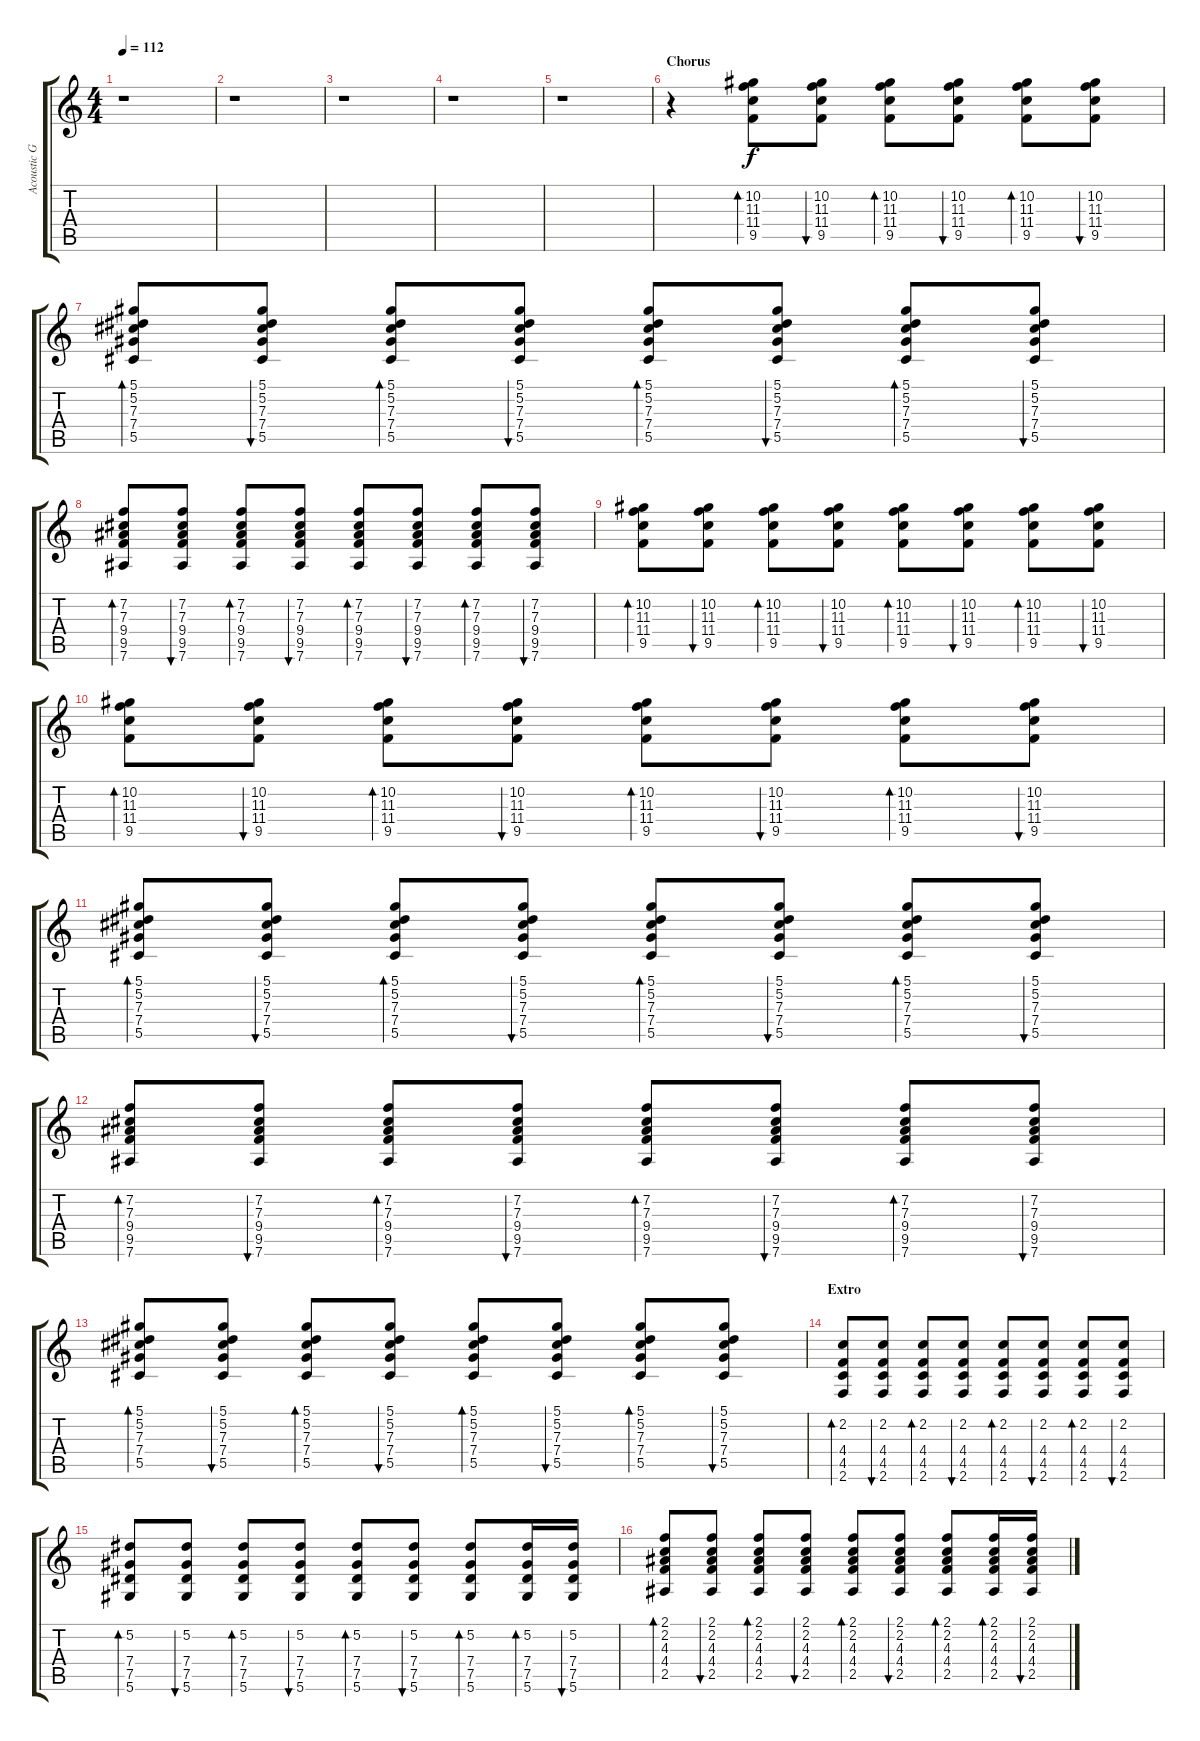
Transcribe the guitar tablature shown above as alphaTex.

\track ("Acoustic Guitar" "Acoustic G") {instrument acousticguitarsteel}
\staff {score tabs}
\tuning (Eb4 Bb3 Gb3 Db3 Ab2 Eb2) {hide}
\ts (4 4)
\tempo 112
\clef g2
\ks c
r.1{dy f} |
r.1 |
r.1 |
r.1 |
r.1 |
\section ("" "Chorus")
r.4 (10.2 11.3 11.4 9.5).8{bd 30} (10.2 11.3 11.4 9.5).8{bu 30} (10.2 11.3 11.4 9.5).8{bd 30} (10.2 11.3 11.4 9.5).8{bu 30} (10.2 11.3 11.4 9.5).8{bd 30} (10.2 11.3 11.4 9.5).8{bu 30} |
(5.1 5.2 7.3 7.4 5.5).8{bd 30} (5.1 5.2 7.3 7.4 5.5).8{bu 30} (5.1 5.2 7.3 7.4 5.5).8{bd 30} (5.1 5.2 7.3 7.4 5.5).8{bu 30} (5.1 5.2 7.3 7.4 5.5).8{bd 30} (5.1 5.2 7.3 7.4 5.5).8{bu 30} (5.1 5.2 7.3 7.4 5.5).8{bd 30} (5.1 5.2 7.3 7.4 5.5).8{bu 30} |
(7.2 7.3 9.4 9.5 7.6).8{bd 30} (7.2 7.3 9.4 9.5 7.6).8{bu 30} (7.2 7.3 9.4 9.5 7.6).8{bd 30} (7.2 7.3 9.4 9.5 7.6).8{bu 30} (7.2 7.3 9.4 9.5 7.6).8{bd 30} (7.2 7.3 9.4 9.5 7.6).8{bu 30} (7.2 7.3 9.4 9.5 7.6).8{bd 30} (7.2 7.3 9.4 9.5 7.6).8{bu 30} |
(10.2 11.3 11.4 9.5).8{bd 30} (10.2 11.3 11.4 9.5).8{bu 30} (10.2 11.3 11.4 9.5).8{bd 30} (10.2 11.3 11.4 9.5).8{bu 30} (10.2 11.3 11.4 9.5).8{bd 30} (10.2 11.3 11.4 9.5).8{bu 30} (10.2 11.3 11.4 9.5).8{bd 30} (10.2 11.3 11.4 9.5).8{bu 30} |
(10.2 11.3 11.4 9.5).8{bd 30} (10.2 11.3 11.4 9.5).8{bu 30} (10.2 11.3 11.4 9.5).8{bd 30} (10.2 11.3 11.4 9.5).8{bu 30} (10.2 11.3 11.4 9.5).8{bd 30} (10.2 11.3 11.4 9.5).8{bu 30} (10.2 11.3 11.4 9.5).8{bd 30} (10.2 11.3 11.4 9.5).8{bu 30} |
(5.1 5.2 7.3 7.4 5.5).8{bd 30} (5.1 5.2 7.3 7.4 5.5).8{bu 30} (5.1 5.2 7.3 7.4 5.5).8{bd 30} (5.1 5.2 7.3 7.4 5.5).8{bu 30} (5.1 5.2 7.3 7.4 5.5).8{bd 30} (5.1 5.2 7.3 7.4 5.5).8{bu 30} (5.1 5.2 7.3 7.4 5.5).8{bd 30} (5.1 5.2 7.3 7.4 5.5).8{bu 30} |
(7.2 7.3 9.4 9.5 7.6).8{bd 30} (7.2 7.3 9.4 9.5 7.6).8{bu 30} (7.2 7.3 9.4 9.5 7.6).8{bd 30} (7.2 7.3 9.4 9.5 7.6).8{bu 30} (7.2 7.3 9.4 9.5 7.6).8{bd 30} (7.2 7.3 9.4 9.5 7.6).8{bu 30} (7.2 7.3 9.4 9.5 7.6).8{bd 30} (7.2 7.3 9.4 9.5 7.6).8{bu 30} |
(5.1 5.2 7.3 7.4 5.5).8{bd 30} (5.1 5.2 7.3 7.4 5.5).8{bu 30} (5.1 5.2 7.3 7.4 5.5).8{bd 30} (5.1 5.2 7.3 7.4 5.5).8{bu 30} (5.1 5.2 7.3 7.4 5.5).8{bd 30} (5.1 5.2 7.3 7.4 5.5).8{bu 30} (5.1 5.2 7.3 7.4 5.5).8{bd 30} (5.1 5.2 7.3 7.4 5.5).8{bu 30} |
\section ("" "Extro")
(2.2 4.4 4.5 2.6).8{bd 30} (2.2 4.4 4.5 2.6).8{bu 30} (2.2 4.4 4.5 2.6).8{bd 30} (2.2 4.4 4.5 2.6).8{bu 30} (2.2 4.4 4.5 2.6).8{bd 30} (2.2 4.4 4.5 2.6).8{bu 30} (2.2 4.4 4.5 2.6).8{bd 30} (2.2 4.4 4.5 2.6).8{bu 30} |
(5.2 7.4 7.5 5.6).8{bd 30} (5.2 7.4 7.5 5.6).8{bu 30} (5.2 7.4 7.5 5.6).8{bd 30} (5.2 7.4 7.5 5.6).8{bu 30} (5.2 7.4 7.5 5.6).8{bd 30} (5.2 7.4 7.5 5.6).8{bu 30} (5.2 7.4 7.5 5.6).8{bd 30} (5.2 7.4 7.5 5.6).16{bd 30} (5.2 7.4 7.5 5.6).16{bu 30} |
(2.1 2.2 4.3 4.4 2.5).8{bd 30} (2.1 2.2 4.3 4.4 2.5).8{bu 30} (2.1 2.2 4.3 4.4 2.5).8{bd 30} (2.1 2.2 4.3 4.4 2.5).8{bu 30} (2.1 2.2 4.3 4.4 2.5).8{bd 30} (2.1 2.2 4.3 4.4 2.5).8{bu 30} (2.1 2.2 4.3 4.4 2.5).8{bd 30} (2.1 2.2 4.3 4.4 2.5).16{bd 30} (2.1 2.2 4.3 4.4 2.5).16{bu 30}
